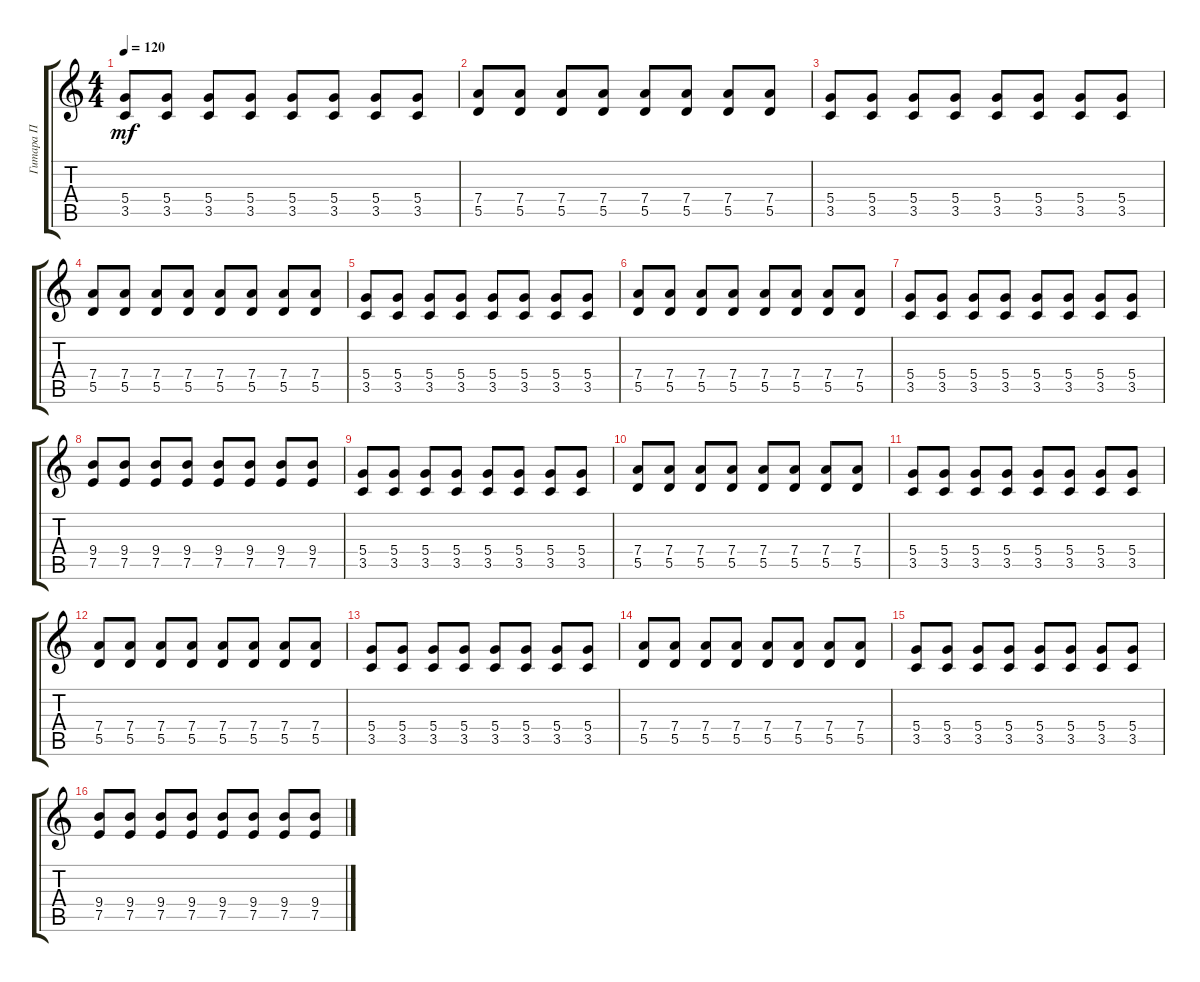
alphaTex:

\track ("Гитара П" "Гитара П") {instrument overdrivenguitar}
\staff {score tabs}
\tuning (E4 B3 G3 D3 A2 E2) {hide}
\ts (4 4)
\tempo 120
\clef g2
\ks c
(5.4 3.5).8{dy mf} (5.4 3.5).8 (5.4 3.5).8 (5.4 3.5).8 (5.4 3.5).8 (5.4 3.5).8 (5.4 3.5).8 (5.4 3.5).8 |
(7.4 5.5).8 (7.4 5.5).8 (7.4 5.5).8 (7.4 5.5).8 (7.4 5.5).8 (7.4 5.5).8 (7.4 5.5).8 (7.4 5.5).8 |
(5.4 3.5).8 (5.4 3.5).8 (5.4 3.5).8 (5.4 3.5).8 (5.4 3.5).8 (5.4 3.5).8 (5.4 3.5).8 (5.4 3.5).8 |
(7.4 5.5).8 (7.4 5.5).8 (7.4 5.5).8 (7.4 5.5).8 (7.4 5.5).8 (7.4 5.5).8 (7.4 5.5).8 (7.4 5.5).8 |
(5.4 3.5).8 (5.4 3.5).8 (5.4 3.5).8 (5.4 3.5).8 (5.4 3.5).8 (5.4 3.5).8 (5.4 3.5).8 (5.4 3.5).8 |
(7.4 5.5).8 (7.4 5.5).8 (7.4 5.5).8 (7.4 5.5).8 (7.4 5.5).8 (7.4 5.5).8 (7.4 5.5).8 (7.4 5.5).8 |
(5.4 3.5).8 (5.4 3.5).8 (5.4 3.5).8 (5.4 3.5).8 (5.4 3.5).8 (5.4 3.5).8 (5.4 3.5).8 (5.4 3.5).8 |
(9.4 7.5).8 (9.4 7.5).8 (9.4 7.5).8 (9.4 7.5).8 (9.4 7.5).8 (9.4 7.5).8 (9.4 7.5).8 (9.4 7.5).8 |
(5.4 3.5).8 (5.4 3.5).8 (5.4 3.5).8 (5.4 3.5).8 (5.4 3.5).8 (5.4 3.5).8 (5.4 3.5).8 (5.4 3.5).8 |
(7.4 5.5).8 (7.4 5.5).8 (7.4 5.5).8 (7.4 5.5).8 (7.4 5.5).8 (7.4 5.5).8 (7.4 5.5).8 (7.4 5.5).8 |
(5.4 3.5).8 (5.4 3.5).8 (5.4 3.5).8 (5.4 3.5).8 (5.4 3.5).8 (5.4 3.5).8 (5.4 3.5).8 (5.4 3.5).8 |
(7.4 5.5).8 (7.4 5.5).8 (7.4 5.5).8 (7.4 5.5).8 (7.4 5.5).8 (7.4 5.5).8 (7.4 5.5).8 (7.4 5.5).8 |
(5.4 3.5).8 (5.4 3.5).8 (5.4 3.5).8 (5.4 3.5).8 (5.4 3.5).8 (5.4 3.5).8 (5.4 3.5).8 (5.4 3.5).8 |
(7.4 5.5).8 (7.4 5.5).8 (7.4 5.5).8 (7.4 5.5).8 (7.4 5.5).8 (7.4 5.5).8 (7.4 5.5).8 (7.4 5.5).8 |
(5.4 3.5).8 (5.4 3.5).8 (5.4 3.5).8 (5.4 3.5).8 (5.4 3.5).8 (5.4 3.5).8 (5.4 3.5).8 (5.4 3.5).8 |
(9.4 7.5).8 (9.4 7.5).8 (9.4 7.5).8 (9.4 7.5).8 (9.4 7.5).8 (9.4 7.5).8 (9.4 7.5).8 (9.4 7.5).8
